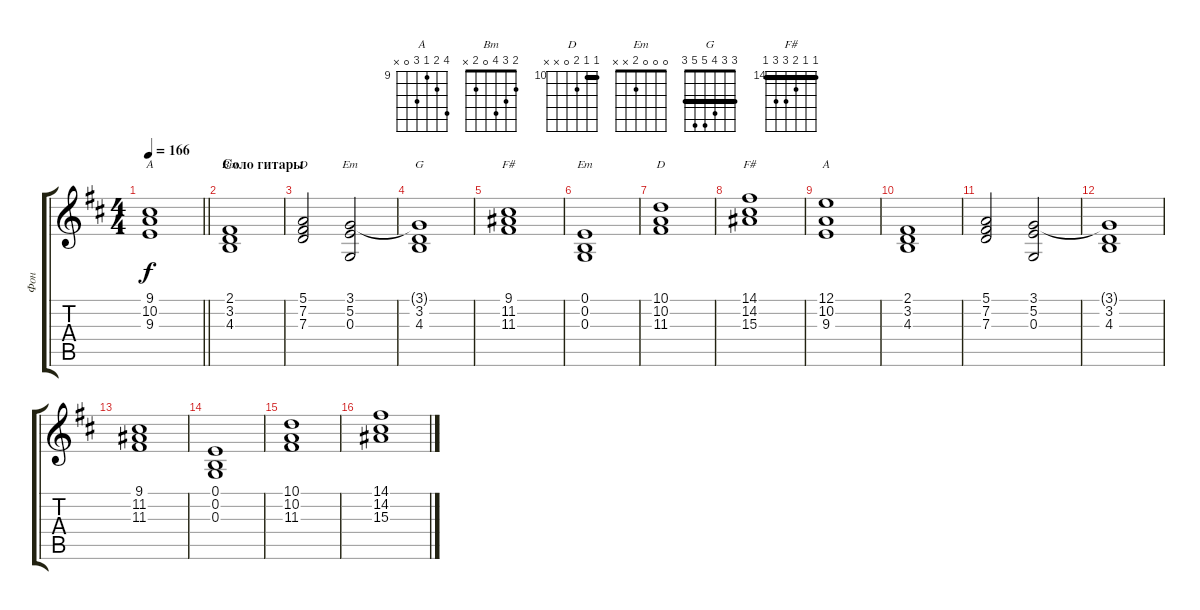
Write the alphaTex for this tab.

\track ("Фон" "Фон") {instrument pad2warm}
\staff {score tabs}
\tuning (E4 B3 G3 D3 A2 E2) {hide}
\chord ("A" 9 10 9 7 0 x) {firstfret 7 barre 9}
\chord ("Bm" 2 3 4 0 2 x)
\chord ("D" 5 7 7 7 5 x) {firstfret 5 barre 5}
\chord ("Em" 3 5 0 2 2 0)
\chord ("G" 3 3 4 5 5 3) {barre 3}
\chord ("F#" 9 11 11 11 9 x) {firstfret 9 barre 9}
\chord ("Em" 0 0 0 2 x x)
\chord ("D" 10 10 11 0 x x) {firstfret 10 barre 10}
\chord ("F#" 14 14 15 16 16 14) {firstfret 14 barre 14}
\chord ("A" 12 10 9 11 0 x) {firstfret 9}
\ts (4 4)
\tempo 166
\clef g2
\barLineRight lightlight
\ks bminor
(9.1 10.2 9.3).1{ch "A" dy f} |
\section ("" "Соло гитары")
(2.1 3.2 4.3).1{ch "Bm"} |
(5.1 7.2 7.3).2{ch "D"} (3.1 5.2 0.3).2{ch "Em"} |
(3.1{t} 3.2 4.3).1{ch "G"} |
(9.1 11.2 11.3).1{ch "F#"} |
(0.1 0.2 0.3).1{ch "Em"} |
(10.1 10.2 11.3).1{ch "D"} |
(14.1 14.2 15.3).1{ch "F#"} |
(12.1 10.2 9.3).1{ch "A"} |
(2.1 3.2 4.3).1 |
(5.1 7.2 7.3).2 (3.1 5.2 0.3).2 |
(3.1{t} 3.2 4.3).1 |
(9.1 11.2 11.3).1 |
(0.1 0.2 0.3).1 |
(10.1 10.2 11.3).1 |
(14.1 14.2 15.3).1
